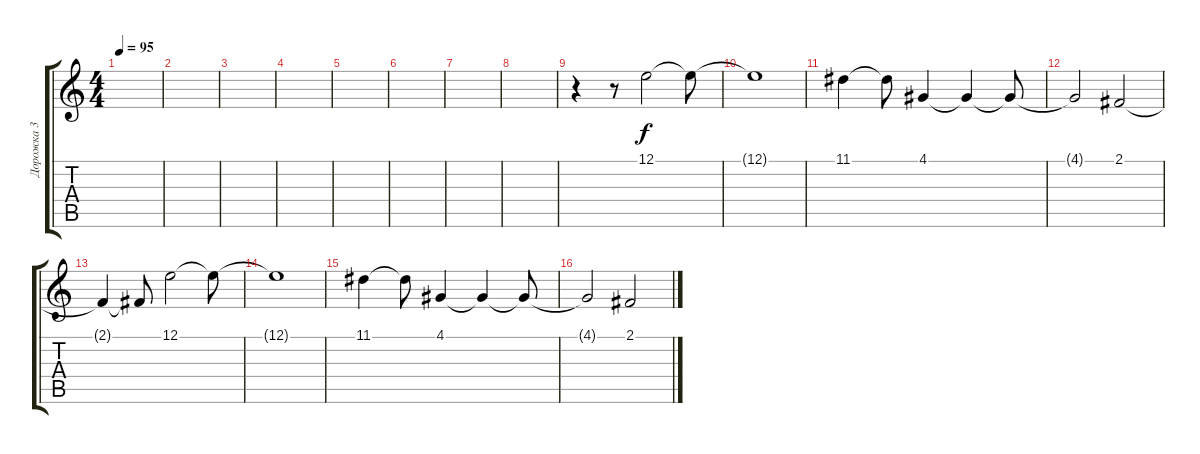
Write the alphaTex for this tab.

\track ("Дорожка 3" "Дорожка 3") {instrument recorder}
\staff {score tabs}
\tuning (E4 B3 G3 D3 A2 E2) {hide}
\ts (4 4)
\tempo 95
\clef g2
\ks c
|
|
|
|
|
|
|
|
r.4 r.8 12.1.2 12.1{t}.8 |
12.1{t}.1 |
11.1.4 11.1{t}.8 4.1.4 4.1{t}.4 4.1{t}.8 |
4.1{t}.2 2.1.2 |
2.1{t}.4 2.1{t}.8 12.1.2 12.1{t}.8 |
12.1{t}.1 |
11.1.4 11.1{t}.8 4.1.4 4.1{t}.4 4.1{t}.8 |
4.1{t}.2 2.1.2
